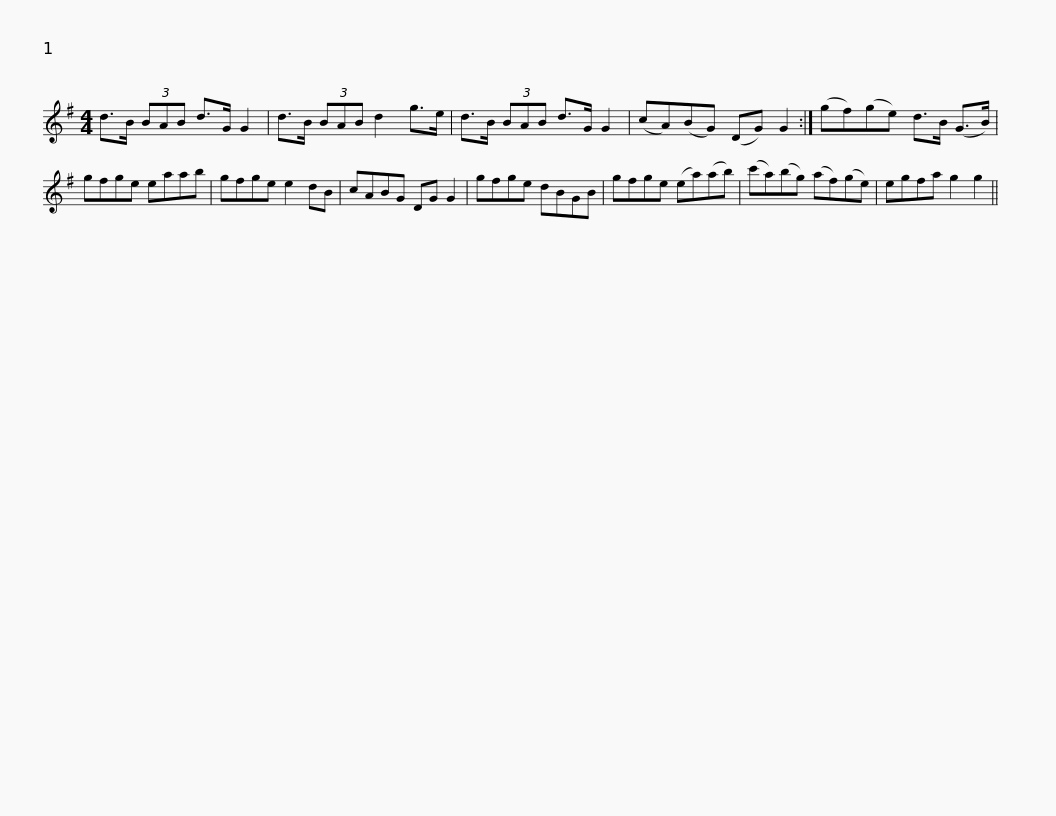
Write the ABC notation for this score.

X:1
L:1/8
M:4/4
I:linebreak $
K:G
V:1 treble
V:1
 d>B (3BAB d>G G2 | d>B (3BAB d2 g>e | d>B (3BAB d>G G2 | (cA)(BG) (DG) G2 :| (gf)(ge) d>B (G>B) |$ %5
 gfge eaab | gfge e2 dB | cABG DG G2 | gfge dBGB | gfge (ea)(ab) |$ %10
 (c'a)(bg) (af)(ge) | egfa g2 g2 || %12
